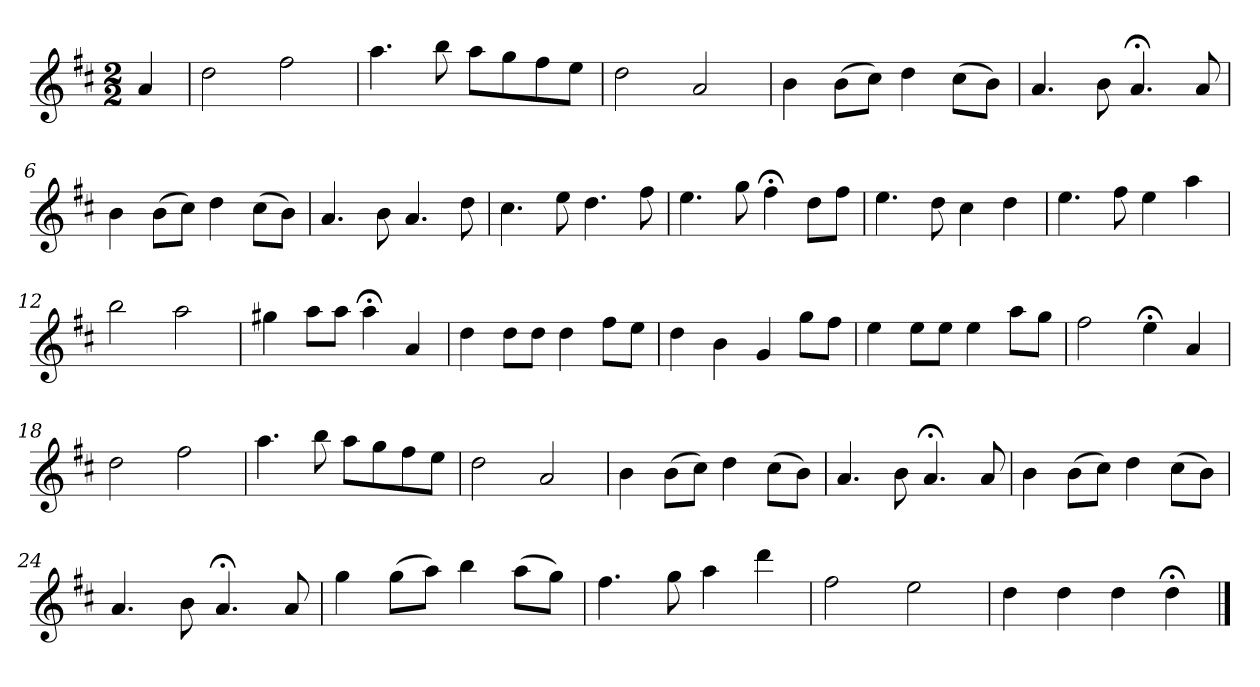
**kern
*part1
*staff1
*k[f#c#]
*D:
*M2/2
*MM120
=
4a
=1
2dd
2ff#
=2
4.aa
8bb
8aaL
8gg
8ff#
8eeJ
=3
2dd
2a
=4
4b
(8bL
8cc#J)
4dd
(8cc#L
8bJ)
=5
4.a
8b
4.a;<
8a
=6
4b
(8bL
8cc#J)
4dd
(8cc#L
8bJ)
=7
4.a
8b
4.a
8dd
=8
4.cc#
8ee
4.dd
8ff#
=9
4.ee
8gg
4ff#;<
8ddL
8ff#J
=10
4.ee
8dd
4cc#
4dd
=11
4.ee
8ff#
4ee
4aa
=12
2bb
2aa
=13
4gg#X
8aaL
8aaJ
4aa;<
4a
=14
4dd
8ddL
8ddJ
4dd
8ff#L
8eeJ
=15
4dd
4b
4g
8ggL
8ff#J
=16
4ee
8eeL
8eeJ
4ee
8aaL
8ggJ
=17
2ff#
4ee;<
4a
=18
2dd
2ff#
=19
4.aa
8bb
8aaL
8gg
8ff#
8eeJ
=20
2dd
2a
=21
4b
(8bL
8cc#J)
4dd
(8cc#L
8bJ)
=22
4.a
8b
4.a;<
8a
=23
4b
(8bL
8cc#J)
4dd
(8cc#L
8bJ)
=24
4.a
8b
4.a;<
8a
=25
4gg
(8ggL
8aaJ)
4bb
(8aaL
8ggJ)
=26
4.ff#
8gg
4aa
4ddd
=27
2ff#
2ee
=28
4dd
4dd
4dd
4dd;<
==
*-
